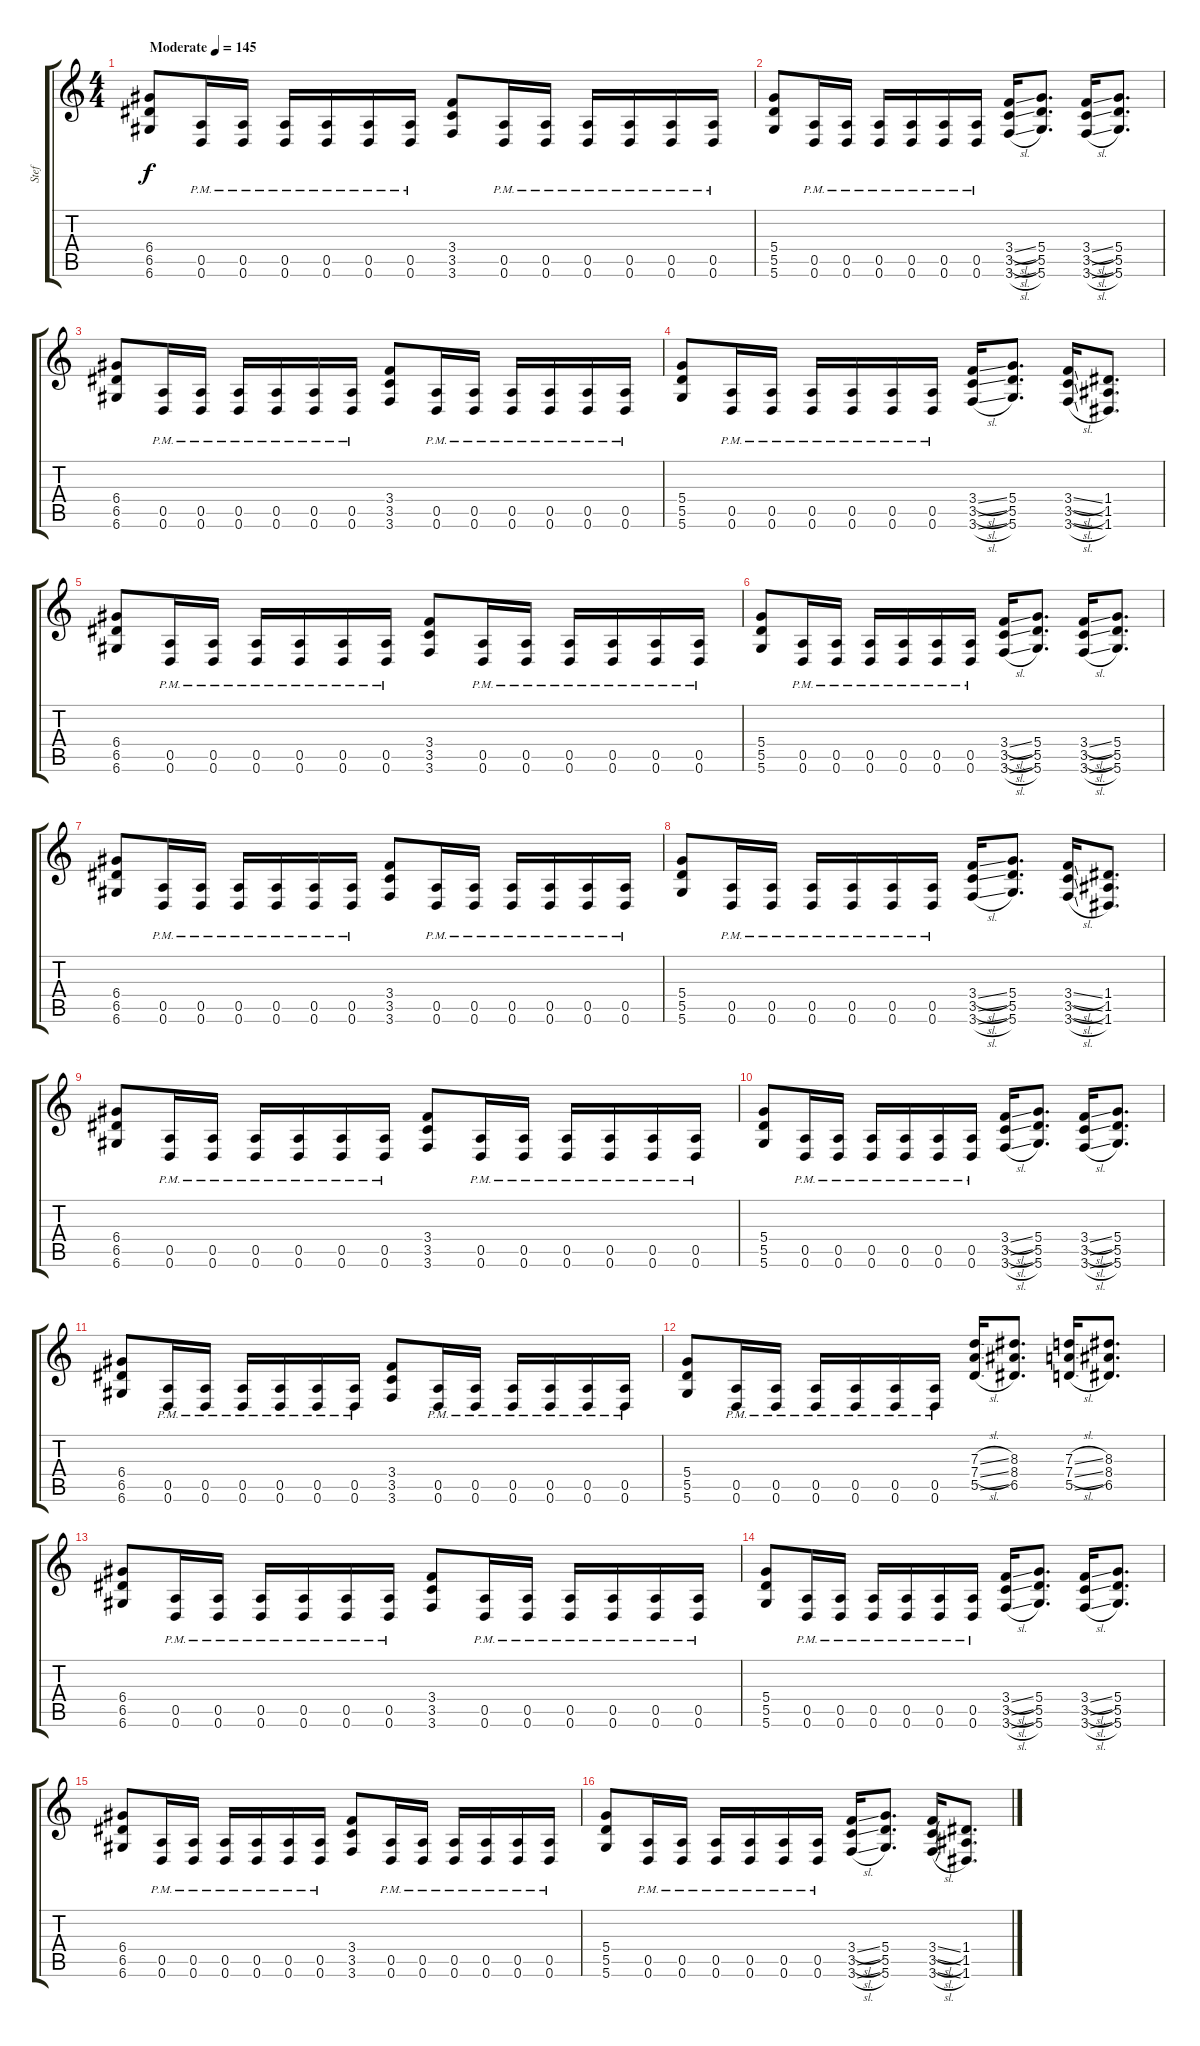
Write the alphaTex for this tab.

\track ("Stef" "Stef") {instrument distortionguitar}
\staff {score tabs}
\tuning (E4 B3 G3 D3 A2 D2) {hide}
\ts (4 4)
\tempo (145 "Moderate")
\clef g2
\ks c
(6.4 6.5 6.6).8{dy f instrument distortionguitar} (0.5{pm} 0.6{pm}).16 (0.5{pm} 0.6{pm}).16 (0.5{pm} 0.6{pm}).16 (0.5{pm} 0.6{pm}).16 (0.5{pm} 0.6{pm}).16 (0.5{pm} 0.6{pm}).16 (3.4 3.5 3.6).8 (0.5{pm} 0.6{pm}).16 (0.5{pm} 0.6{pm}).16 (0.5{pm} 0.6{pm}).16 (0.5{pm} 0.6{pm}).16 (0.5{pm} 0.6{pm}).16 (0.5{pm} 0.6{pm}).16 |
(5.4 5.5 5.6).8 (0.5{pm} 0.6{pm}).16 (0.5{pm} 0.6{pm}).16 (0.5{pm} 0.6{pm}).16 (0.5{pm} 0.6{pm}).16 (0.5{pm} 0.6{pm}).16 (0.5{pm} 0.6{pm}).16 (3.4{sl} 3.5{sl} 3.6{sl}).16 (5.4 5.5 5.6).8{d} (3.4{sl} 3.5{sl} 3.6{sl}).16 (5.4 5.5 5.6).8{d} |
(6.4 6.5 6.6).8 (0.5{pm} 0.6{pm}).16 (0.5{pm} 0.6{pm}).16 (0.5{pm} 0.6{pm}).16 (0.5{pm} 0.6{pm}).16 (0.5{pm} 0.6{pm}).16 (0.5{pm} 0.6{pm}).16 (3.4 3.5 3.6).8 (0.5{pm} 0.6{pm}).16 (0.5{pm} 0.6{pm}).16 (0.5{pm} 0.6{pm}).16 (0.5{pm} 0.6{pm}).16 (0.5{pm} 0.6{pm}).16 (0.5{pm} 0.6{pm}).16 |
(5.4 5.5 5.6).8 (0.5{pm} 0.6{pm}).16 (0.5{pm} 0.6{pm}).16 (0.5{pm} 0.6{pm}).16 (0.5{pm} 0.6{pm}).16 (0.5{pm} 0.6{pm}).16 (0.5{pm} 0.6{pm}).16 (3.4{sl} 3.5{sl} 3.6{sl}).16 (5.4 5.5 5.6).8{d} (3.4{sl} 3.5{sl} 3.6{sl}).16 (1.4 1.5 1.6).8{d} |
(6.4 6.5 6.6).8 (0.5{pm} 0.6{pm}).16 (0.5{pm} 0.6{pm}).16 (0.5{pm} 0.6{pm}).16 (0.5{pm} 0.6{pm}).16 (0.5{pm} 0.6{pm}).16 (0.5{pm} 0.6{pm}).16 (3.4 3.5 3.6).8 (0.5{pm} 0.6{pm}).16 (0.5{pm} 0.6{pm}).16 (0.5{pm} 0.6{pm}).16 (0.5{pm} 0.6{pm}).16 (0.5{pm} 0.6{pm}).16 (0.5{pm} 0.6{pm}).16 |
(5.4 5.5 5.6).8 (0.5{pm} 0.6{pm}).16 (0.5{pm} 0.6{pm}).16 (0.5{pm} 0.6{pm}).16 (0.5{pm} 0.6{pm}).16 (0.5{pm} 0.6{pm}).16 (0.5{pm} 0.6{pm}).16 (3.4{sl} 3.5{sl} 3.6{sl}).16 (5.4 5.5 5.6).8{d} (3.4{sl} 3.5{sl} 3.6{sl}).16 (5.4 5.5 5.6).8{d} |
(6.4 6.5 6.6).8 (0.5{pm} 0.6{pm}).16 (0.5{pm} 0.6{pm}).16 (0.5{pm} 0.6{pm}).16 (0.5{pm} 0.6{pm}).16 (0.5{pm} 0.6{pm}).16 (0.5{pm} 0.6{pm}).16 (3.4 3.5 3.6).8 (0.5{pm} 0.6{pm}).16 (0.5{pm} 0.6{pm}).16 (0.5{pm} 0.6{pm}).16 (0.5{pm} 0.6{pm}).16 (0.5{pm} 0.6{pm}).16 (0.5{pm} 0.6{pm}).16 |
(5.4 5.5 5.6).8 (0.5{pm} 0.6{pm}).16 (0.5{pm} 0.6{pm}).16 (0.5{pm} 0.6{pm}).16 (0.5{pm} 0.6{pm}).16 (0.5{pm} 0.6{pm}).16 (0.5{pm} 0.6{pm}).16 (3.4{sl} 3.5{sl} 3.6{sl}).16 (5.4 5.5 5.6).8{d} (3.4{sl} 3.5{sl} 3.6{sl}).16 (1.4 1.5 1.6).8{d} |
(6.4 6.5 6.6).8 (0.5{pm} 0.6{pm}).16 (0.5{pm} 0.6{pm}).16 (0.5{pm} 0.6{pm}).16 (0.5{pm} 0.6{pm}).16 (0.5{pm} 0.6{pm}).16 (0.5{pm} 0.6{pm}).16 (3.4 3.5 3.6).8 (0.5{pm} 0.6{pm}).16 (0.5{pm} 0.6{pm}).16 (0.5{pm} 0.6{pm}).16 (0.5{pm} 0.6{pm}).16 (0.5{pm} 0.6{pm}).16 (0.5{pm} 0.6{pm}).16 |
(5.4 5.5 5.6).8 (0.5{pm} 0.6{pm}).16 (0.5{pm} 0.6{pm}).16 (0.5{pm} 0.6{pm}).16 (0.5{pm} 0.6{pm}).16 (0.5{pm} 0.6{pm}).16 (0.5{pm} 0.6{pm}).16 (3.4{sl} 3.5{sl} 3.6{sl}).16 (5.4 5.5 5.6).8{d} (3.4{sl} 3.5{sl} 3.6{sl}).16 (5.4 5.5 5.6).8{d} |
(6.4 6.5 6.6).8 (0.5{pm} 0.6{pm}).16 (0.5{pm} 0.6{pm}).16 (0.5{pm} 0.6{pm}).16 (0.5{pm} 0.6{pm}).16 (0.5{pm} 0.6{pm}).16 (0.5{pm} 0.6{pm}).16 (3.4 3.5 3.6).8 (0.5{pm} 0.6{pm}).16 (0.5{pm} 0.6{pm}).16 (0.5{pm} 0.6{pm}).16 (0.5{pm} 0.6{pm}).16 (0.5{pm} 0.6{pm}).16 (0.5{pm} 0.6{pm}).16 |
(5.4 5.5 5.6).8 (0.5{pm} 0.6{pm}).16 (0.5{pm} 0.6{pm}).16 (0.5{pm} 0.6{pm}).16 (0.5{pm} 0.6{pm}).16 (0.5{pm} 0.6{pm}).16 (0.5{pm} 0.6{pm}).16 (7.3{sl} 7.4{sl} 5.5{sl}).16 (8.3 8.4 6.5).8{d} (7.3{sl} 7.4{sl} 5.5{sl}).16 (8.3 8.4 6.5).8{d} |
(6.4 6.5 6.6).8 (0.5{pm} 0.6{pm}).16 (0.5{pm} 0.6{pm}).16 (0.5{pm} 0.6{pm}).16 (0.5{pm} 0.6{pm}).16 (0.5{pm} 0.6{pm}).16 (0.5{pm} 0.6{pm}).16 (3.4 3.5 3.6).8 (0.5{pm} 0.6{pm}).16 (0.5{pm} 0.6{pm}).16 (0.5{pm} 0.6{pm}).16 (0.5{pm} 0.6{pm}).16 (0.5{pm} 0.6{pm}).16 (0.5{pm} 0.6{pm}).16 |
(5.4 5.5 5.6).8 (0.5{pm} 0.6{pm}).16 (0.5{pm} 0.6{pm}).16 (0.5{pm} 0.6{pm}).16 (0.5{pm} 0.6{pm}).16 (0.5{pm} 0.6{pm}).16 (0.5{pm} 0.6{pm}).16 (3.4{sl} 3.5{sl} 3.6{sl}).16 (5.4 5.5 5.6).8{d} (3.4{sl} 3.5{sl} 3.6{sl}).16 (5.4 5.5 5.6).8{d} |
(6.4 6.5 6.6).8 (0.5{pm} 0.6{pm}).16 (0.5{pm} 0.6{pm}).16 (0.5{pm} 0.6{pm}).16 (0.5{pm} 0.6{pm}).16 (0.5{pm} 0.6{pm}).16 (0.5{pm} 0.6{pm}).16 (3.4 3.5 3.6).8 (0.5{pm} 0.6{pm}).16 (0.5{pm} 0.6{pm}).16 (0.5{pm} 0.6{pm}).16 (0.5{pm} 0.6{pm}).16 (0.5{pm} 0.6{pm}).16 (0.5{pm} 0.6{pm}).16 |
(5.4 5.5 5.6).8 (0.5{pm} 0.6{pm}).16 (0.5{pm} 0.6{pm}).16 (0.5{pm} 0.6{pm}).16 (0.5{pm} 0.6{pm}).16 (0.5{pm} 0.6{pm}).16 (0.5{pm} 0.6{pm}).16 (3.4{sl} 3.5{sl} 3.6{sl}).16 (5.4 5.5 5.6).8{d} (3.4{sl} 3.5{sl} 3.6{sl}).16 (1.4 1.5 1.6).8{d}
